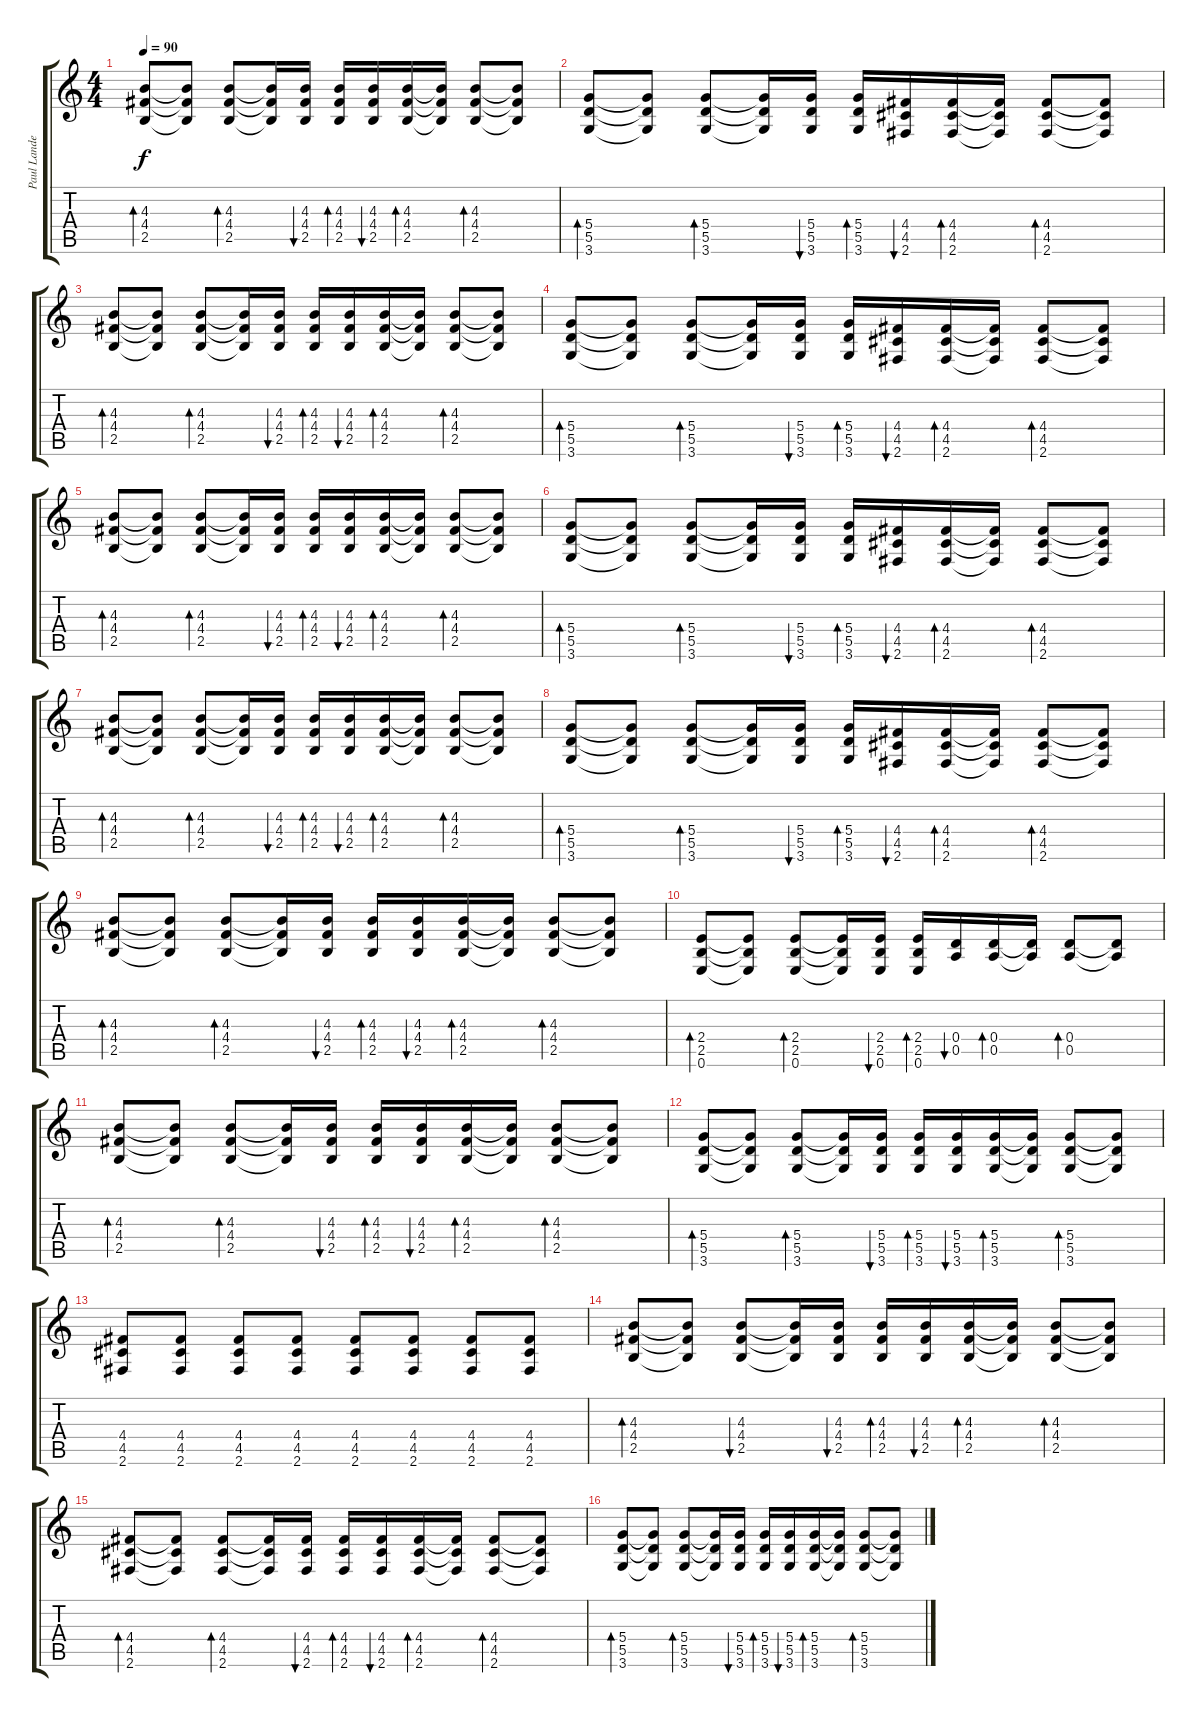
\track ("Paul Landers" "Paul Lande") {instrument acousticguitarsteel}
\staff {score tabs}
\tuning (E4 B3 G3 D3 A2 E2) {hide}
\ts (4 4)
\tempo 90
\clef g2
\ks c
(4.3 4.4 2.5).8{bd 60 dy f} (4.3{t} 4.4{t} 2.5{t}).8 (4.3 4.4 2.5).8{bd 60} (4.3{t} 4.4{t} 2.5{t}).16 (4.3 4.4 2.5).16{bu 60} (4.3 4.4 2.5).16{bd 60} (4.3 4.4 2.5).16{bu 60} (4.3 4.4 2.5).16{bd 60} (4.3{t} 4.4{t} 2.5{t}).16 (4.3 4.4 2.5).8{bd 60} (4.3{t} 4.4{t} 2.5{t}).8 |
(5.4 5.5 3.6).8{bd 60} (5.4{t} 5.5{t} 3.6{t}).8 (5.4 5.5 3.6).8{bd 60} (5.4{t} 5.5{t} 3.6{t}).16 (5.4 5.5 3.6).16{bu 60} (5.4 5.5 3.6).16{bd 60} (4.4 4.5 2.6).16{bu 60} (4.4 4.5 2.6).16{bd 60} (4.4{t} 4.5{t} 2.6{t}).16 (4.4 4.5 2.6).8{bd 60} (4.4{t} 4.5{t} 2.6{t}).8 |
(4.3 4.4 2.5).8{bd 60} (4.3{t} 4.4{t} 2.5{t}).8 (4.3 4.4 2.5).8{bd 60} (4.3{t} 4.4{t} 2.5{t}).16 (4.3 4.4 2.5).16{bu 60} (4.3 4.4 2.5).16{bd 60} (4.3 4.4 2.5).16{bu 60} (4.3 4.4 2.5).16{bd 60} (4.3{t} 4.4{t} 2.5{t}).16 (4.3 4.4 2.5).8{bd 60} (4.3{t} 4.4{t} 2.5{t}).8 |
(5.4 5.5 3.6).8{bd 60} (5.4{t} 5.5{t} 3.6{t}).8 (5.4 5.5 3.6).8{bd 60} (5.4{t} 5.5{t} 3.6{t}).16 (5.4 5.5 3.6).16{bu 60} (5.4 5.5 3.6).16{bd 60} (4.4 4.5 2.6).16{bu 60} (4.4 4.5 2.6).16{bd 60} (4.4{t} 4.5{t} 2.6{t}).16 (4.4 4.5 2.6).8{bd 60} (4.4{t} 4.5{t} 2.6{t}).8 |
(4.3 4.4 2.5).8{bd 60} (4.3{t} 4.4{t} 2.5{t}).8 (4.3 4.4 2.5).8{bd 60} (4.3{t} 4.4{t} 2.5{t}).16 (4.3 4.4 2.5).16{bu 60} (4.3 4.4 2.5).16{bd 60} (4.3 4.4 2.5).16{bu 60} (4.3 4.4 2.5).16{bd 60} (4.3{t} 4.4{t} 2.5{t}).16 (4.3 4.4 2.5).8{bd 60} (4.3{t} 4.4{t} 2.5{t}).8 |
(5.4 5.5 3.6).8{bd 60} (5.4{t} 5.5{t} 3.6{t}).8 (5.4 5.5 3.6).8{bd 60} (5.4{t} 5.5{t} 3.6{t}).16 (5.4 5.5 3.6).16{bu 60} (5.4 5.5 3.6).16{bd 60} (4.4 4.5 2.6).16{bu 60} (4.4 4.5 2.6).16{bd 60} (4.4{t} 4.5{t} 2.6{t}).16 (4.4 4.5 2.6).8{bd 60} (4.4{t} 4.5{t} 2.6{t}).8 |
(4.3 4.4 2.5).8{bd 60} (4.3{t} 4.4{t} 2.5{t}).8 (4.3 4.4 2.5).8{bd 60} (4.3{t} 4.4{t} 2.5{t}).16 (4.3 4.4 2.5).16{bu 60} (4.3 4.4 2.5).16{bd 60} (4.3 4.4 2.5).16{bu 60} (4.3 4.4 2.5).16{bd 60} (4.3{t} 4.4{t} 2.5{t}).16 (4.3 4.4 2.5).8{bd 60} (4.3{t} 4.4{t} 2.5{t}).8 |
(5.4 5.5 3.6).8{bd 60} (5.4{t} 5.5{t} 3.6{t}).8 (5.4 5.5 3.6).8{bd 60} (5.4{t} 5.5{t} 3.6{t}).16 (5.4 5.5 3.6).16{bu 60} (5.4 5.5 3.6).16{bd 60} (4.4 4.5 2.6).16{bu 60} (4.4 4.5 2.6).16{bd 60} (4.4{t} 4.5{t} 2.6{t}).16 (4.4 4.5 2.6).8{bd 60} (4.4{t} 4.5{t} 2.6{t}).8 |
(4.3 4.4 2.5).8{bd 60} (4.3{t} 4.4{t} 2.5{t}).8 (4.3 4.4 2.5).8{bd 60} (4.3{t} 4.4{t} 2.5{t}).16 (4.3 4.4 2.5).16{bu 60} (4.3 4.4 2.5).16{bd 60} (4.3 4.4 2.5).16{bu 60} (4.3 4.4 2.5).16{bd 60} (4.3{t} 4.4{t} 2.5{t}).16 (4.3 4.4 2.5).8{bd 60} (4.3{t} 4.4{t} 2.5{t}).8 |
(2.4 2.5 0.6).8{bd 60} (2.4{t} 2.5{t} 0.6{t}).8 (2.4 2.5 0.6).8{bd 60} (2.4{t} 2.5{t} 0.6{t}).16 (2.4 2.5 0.6).16{bu 60} (2.4 2.5 0.6).16{bd 60} (0.4 0.5).16{bu 60} (0.4 0.5).16{bd 60} (0.4{t} 0.5{t}).16 (0.4 0.5).8{bd 60} (0.4{t} 0.5{t}).8 |
(4.3 4.4 2.5).8{bd 60} (4.3{t} 4.4{t} 2.5{t}).8 (4.3 4.4 2.5).8{bd 60} (4.3{t} 4.4{t} 2.5{t}).16 (4.3 4.4 2.5).16{bu 60} (4.3 4.4 2.5).16{bd 60} (4.3 4.4 2.5).16{bu 60} (4.3 4.4 2.5).16{bd 60} (4.3{t} 4.4{t} 2.5{t}).16 (4.3 4.4 2.5).8{bd 60} (4.3{t} 4.4{t} 2.5{t}).8 |
(5.4 5.5 3.6).8{bd 60} (5.4{t} 5.5{t} 3.6{t}).8 (5.4 5.5 3.6).8{bd 60} (5.4{t} 5.5{t} 3.6{t}).16 (5.4 5.5 3.6).16{bu 60} (5.4 5.5 3.6).16{bd 60} (5.4 5.5 3.6).16{bu 60} (5.4 5.5 3.6).16{bd 60} (5.4{t} 5.5{t} 3.6{t}).16 (5.4 5.5 3.6).8{bd 60} (5.4{t} 5.5{t} 3.6{t}).8 |
(4.4 4.5 2.6).8 (4.4 4.5 2.6).8 (4.4 4.5 2.6).8 (4.4 4.5 2.6).8 (4.4 4.5 2.6).8 (4.4 4.5 2.6).8 (4.4 4.5 2.6).8 (4.4 4.5 2.6).8 |
(4.3 4.4 2.5).8{bd 60} (4.3{t} 4.4{t} 2.5{t}).8 (4.3 4.4 2.5).8{bu 60} (4.3{t} 4.4{t} 2.5{t}).16 (4.3 4.4 2.5).16{bu 60} (4.3 4.4 2.5).16{bd 60} (4.3 4.4 2.5).16{bu 60} (4.3 4.4 2.5).16{bd 60} (4.3{t} 4.4{t} 2.5{t}).16 (4.3 4.4 2.5).8{bd 60} (4.3{t} 4.4{t} 2.5{t}).8 |
(4.4 4.5 2.6).8{bd 60} (4.4{t} 4.5{t} 2.6{t}).8 (4.4 4.5 2.6).8{bd 60} (4.4{t} 4.5{t} 2.6{t}).16 (4.4 4.5 2.6).16{bu 60} (4.4 4.5 2.6).16{bd 60} (4.4 4.5 2.6).16{bu 60} (4.4 4.5 2.6).16{bd 60} (4.4{t} 4.5{t} 2.6{t}).16 (4.4 4.5 2.6).8{bd 60} (4.4{t} 4.5{t} 2.6{t}).8 |
(5.4 5.5 3.6).8{bd 60} (5.4{t} 5.5{t} 3.6{t}).8 (5.4 5.5 3.6).8{bd 60} (5.4{t} 5.5{t} 3.6{t}).16 (5.4 5.5 3.6).16{bu 60} (5.4 5.5 3.6).16{bd 60} (5.4 5.5 3.6).16{bu 60} (5.4 5.5 3.6).16{bd 60} (5.4{t} 5.5{t} 3.6{t}).16 (5.4 5.5 3.6).8{bd 60} (5.4{t} 5.5{t} 3.6{t}).8
